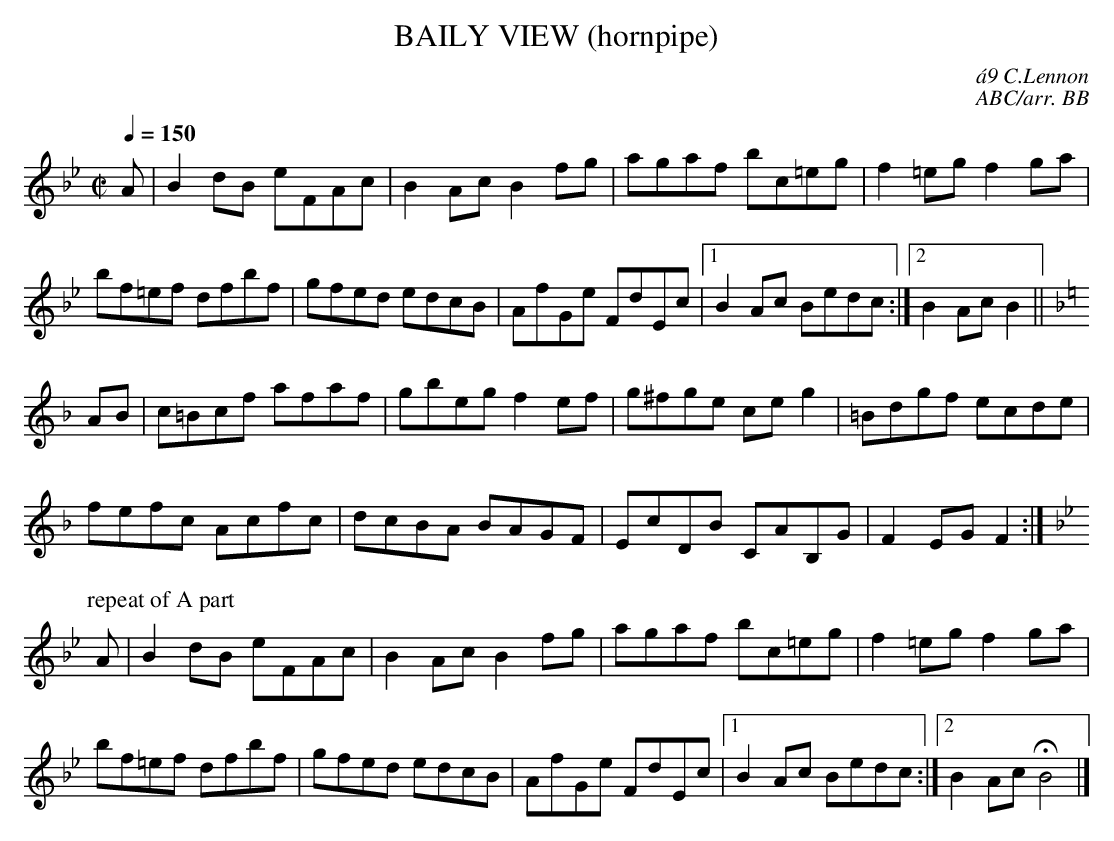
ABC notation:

X:1
T:BAILY VIEW (hornpipe)
C:\'a9 C.Lennon
C:ABC/arr. BB
arrangement for playback purposes, I have repeated the A part.
key, but I couldn't find one! (Fretted instrument types can capo on the
first fret and play in A. Everybody else I leave to their own ingenuity!)
Q:1/4=150
M:C|
L:1/8
K:Bb
A|B2dB eFAc|B2Ac B2fg|agaf bc=eg|f2=eg f2ga|
bf=ef dfbf|gfed edcB|AfGe FdEc|1 B2Ac Bedc :|2 B2Ac B2||
K:F
AB|c=Bcf afaf|gbeg f2ef|g^fge ceg2|=Bdgf ecde|
fefc Acfc|dcBA BAGF|EcDB CAB,G|F2EG F2 :|
P:repeat of A part
K:Bb
A|B2dB eFAc|B2Ac B2fg|agaf bc=eg|f2=eg f2ga|
bf=ef dfbf|gfed edcB|AfGe FdEc|1 B2Ac Bedc :|2 B2Ac HB4|]
